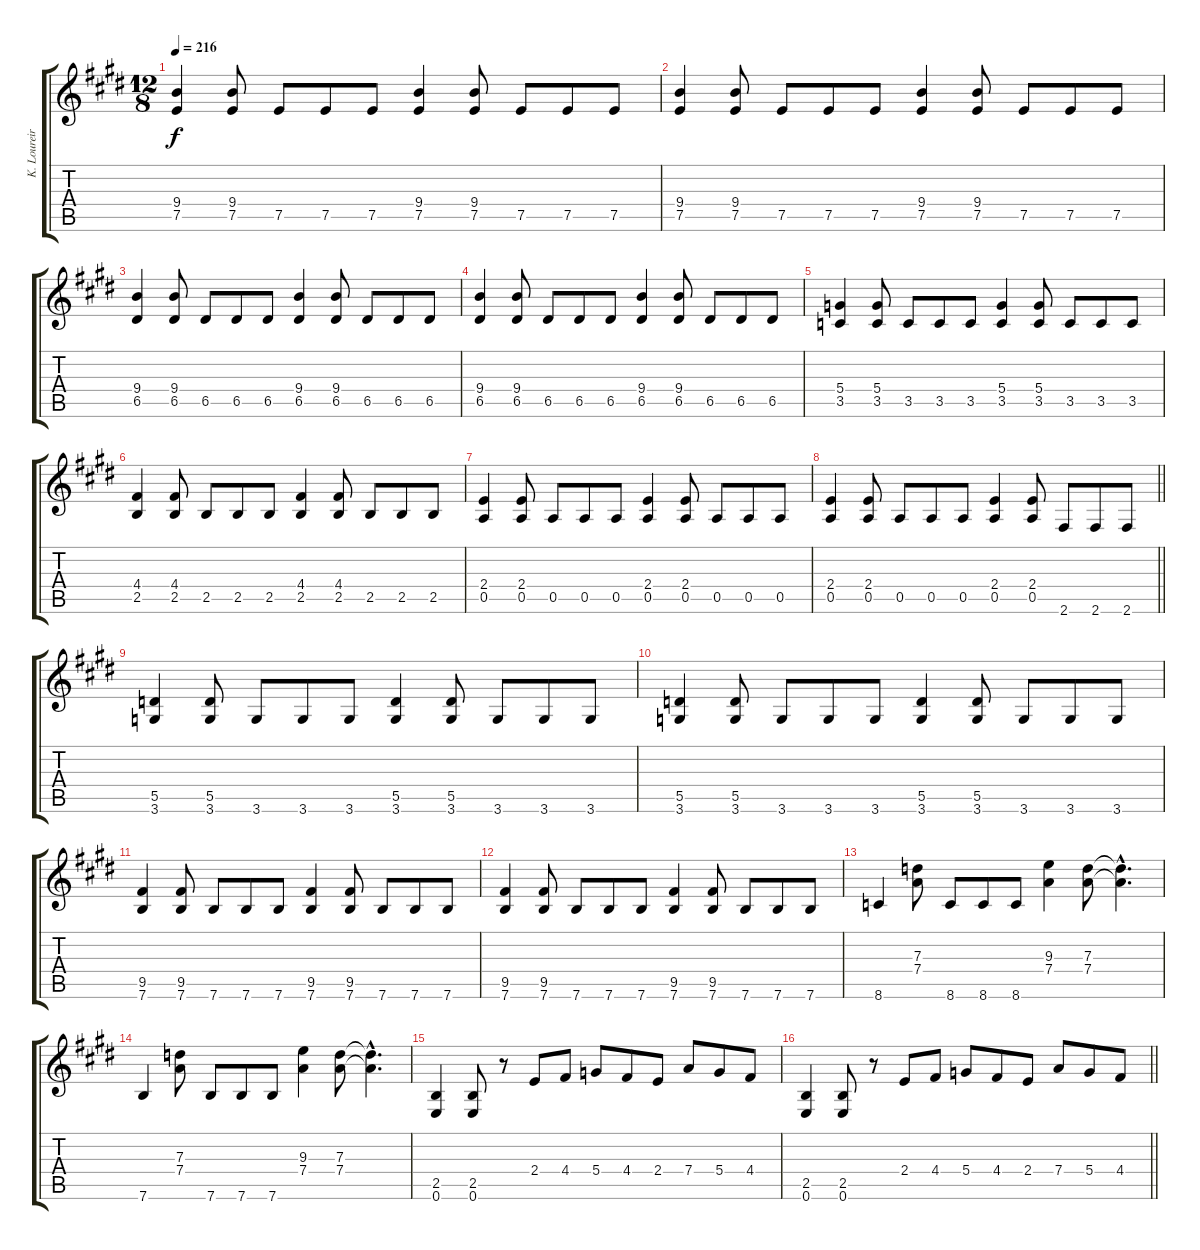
\track ("K. Loureiro" "K. Loureir") {instrument distortionguitar}
\staff {score tabs}
\tuning (E4 B3 G3 D3 A2 E2) {hide}
\ts (12 8)
\tempo 216
\clef g2
\ks e
(9.4 7.5).4{dy f} (9.4 7.5).8 7.5.8 7.5.8 7.5.8 (9.4 7.5).4 (9.4 7.5).8 7.5.8 7.5.8 7.5.8 |
(9.4 7.5).4 (9.4 7.5).8 7.5.8 7.5.8 7.5.8 (9.4 7.5).4 (9.4 7.5).8 7.5.8 7.5.8 7.5.8 |
(9.4 6.5).4 (9.4 6.5).8 6.5.8 6.5.8 6.5.8 (9.4 6.5).4 (9.4 6.5).8 6.5.8 6.5.8 6.5.8 |
(9.4 6.5).4 (9.4 6.5).8 6.5.8 6.5.8 6.5.8 (9.4 6.5).4 (9.4 6.5).8 6.5.8 6.5.8 6.5.8 |
(5.4 3.5).4 (5.4 3.5).8 3.5.8 3.5.8 3.5.8 (5.4 3.5).4 (5.4 3.5).8 3.5.8 3.5.8 3.5.8 |
(4.4 2.5).4 (4.4 2.5).8 2.5.8 2.5.8 2.5.8 (4.4 2.5).4 (4.4 2.5).8 2.5.8 2.5.8 2.5.8 |
(2.4 0.5).4 (2.4 0.5).8 0.5.8 0.5.8 0.5.8 (2.4 0.5).4 (2.4 0.5).8 0.5.8 0.5.8 0.5.8 |
\barLineRight lightlight
(2.4 0.5).4 (2.4 0.5).8 0.5.8 0.5.8 0.5.8 (2.4 0.5).4 (2.4 0.5).8 2.6.8 2.6.8 2.6.8 |
(5.5 3.6).4 (5.5 3.6).8 3.6.8 3.6.8 3.6.8 (5.5 3.6).4 (5.5 3.6).8 3.6.8 3.6.8 3.6.8 |
(5.5 3.6).4 (5.5 3.6).8 3.6.8 3.6.8 3.6.8 (5.5 3.6).4 (5.5 3.6).8 3.6.8 3.6.8 3.6.8 |
(9.5 7.6).4 (9.5 7.6).8 7.6.8 7.6.8 7.6.8 (9.5 7.6).4 (9.5 7.6).8 7.6.8 7.6.8 7.6.8 |
(9.5 7.6).4 (9.5 7.6).8 7.6.8 7.6.8 7.6.8 (9.5 7.6).4 (9.5 7.6).8 7.6.8 7.6.8 7.6.8 |
8.6.4 (7.3 7.4).8 8.6.8 8.6.8 8.6.8 (9.3 7.4).4 (7.3 7.4).8 (7.3{hac t} 7.4{hac t}).4{d} |
7.6.4 (7.3 7.4).8 7.6.8 7.6.8 7.6.8 (9.3 7.4).4 (7.3 7.4).8 (7.3{hac t} 7.4{hac t}).4{d} |
(2.5 0.6).4 (2.5 0.6).8 r.8 2.4.8 4.4.8 5.4.8 4.4.8 2.4.8 7.4.8 5.4.8 4.4.8 |
\barLineRight lightlight
(2.5 0.6).4 (2.5 0.6).8 r.8 2.4.8 4.4.8 5.4.8 4.4.8 2.4.8 7.4.8 5.4.8 4.4.8
